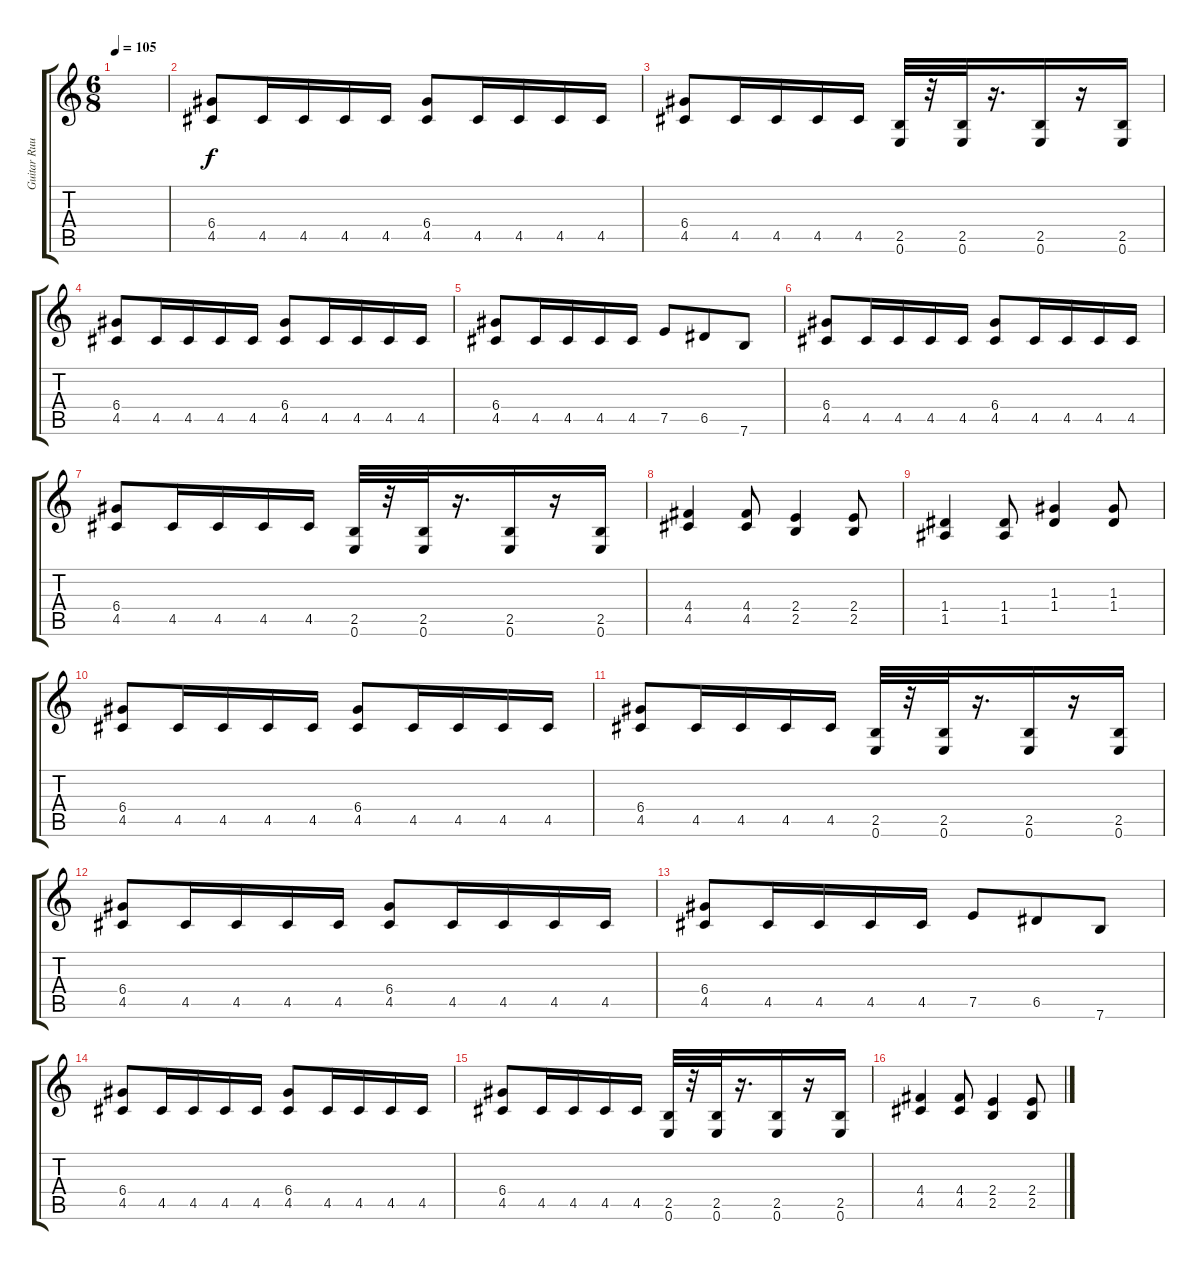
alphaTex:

\track ("Guitar Ruud Jolie" "Guitar Ruu") {instrument distortionguitar}
\staff {score tabs}
\tuning (E4 B3 G3 D3 A2 E2) {hide}
\ts (6 8)
\tempo 105
\clef g2
\ks c
|
(6.4 4.5).8{instrument distortionguitar} 4.5.16 4.5.16 4.5.16 4.5.16 (6.4 4.5).8 4.5.16 4.5.16 4.5.16 4.5.16 |
(6.4 4.5).8 4.5.16 4.5.16 4.5.16 4.5.16 (2.5 0.6).32 r.32 (2.5 0.6).32 r.16{d} (2.5 0.6).16 r.16 (2.5 0.6).16 |
(6.4 4.5).8 4.5.16 4.5.16 4.5.16 4.5.16 (6.4 4.5).8 4.5.16 4.5.16 4.5.16 4.5.16 |
(6.4 4.5).8 4.5.16 4.5.16 4.5.16 4.5.16 7.5.8 6.5.8 7.6.8 |
(6.4 4.5).8{instrument distortionguitar} 4.5.16 4.5.16 4.5.16 4.5.16 (6.4 4.5).8 4.5.16 4.5.16 4.5.16 4.5.16 |
(6.4 4.5).8 4.5.16 4.5.16 4.5.16 4.5.16 (2.5 0.6).32 r.32 (2.5 0.6).32 r.16{d} (2.5 0.6).16 r.16 (2.5 0.6).16 |
(4.4 4.5).4 (4.4 4.5).8 (2.4 2.5).4 (2.4 2.5).8 |
(1.4 1.5).4 (1.4 1.5).8 (1.3 1.4).4 (1.3 1.4).8 |
(6.4 4.5).8{instrument distortionguitar} 4.5.16 4.5.16 4.5.16 4.5.16 (6.4 4.5).8 4.5.16 4.5.16 4.5.16 4.5.16 |
(6.4 4.5).8 4.5.16 4.5.16 4.5.16 4.5.16 (2.5 0.6).32 r.32 (2.5 0.6).32 r.16{d} (2.5 0.6).16 r.16 (2.5 0.6).16 |
(6.4 4.5).8 4.5.16 4.5.16 4.5.16 4.5.16 (6.4 4.5).8 4.5.16 4.5.16 4.5.16 4.5.16 |
(6.4 4.5).8 4.5.16 4.5.16 4.5.16 4.5.16 7.5.8 6.5.8 7.6.8 |
(6.4 4.5).8{instrument distortionguitar} 4.5.16 4.5.16 4.5.16 4.5.16 (6.4 4.5).8 4.5.16 4.5.16 4.5.16 4.5.16 |
(6.4 4.5).8 4.5.16 4.5.16 4.5.16 4.5.16 (2.5 0.6).32 r.32 (2.5 0.6).32 r.16{d} (2.5 0.6).16 r.16 (2.5 0.6).16 |
(4.4 4.5).4 (4.4 4.5).8 (2.4 2.5).4 (2.4 2.5).8
